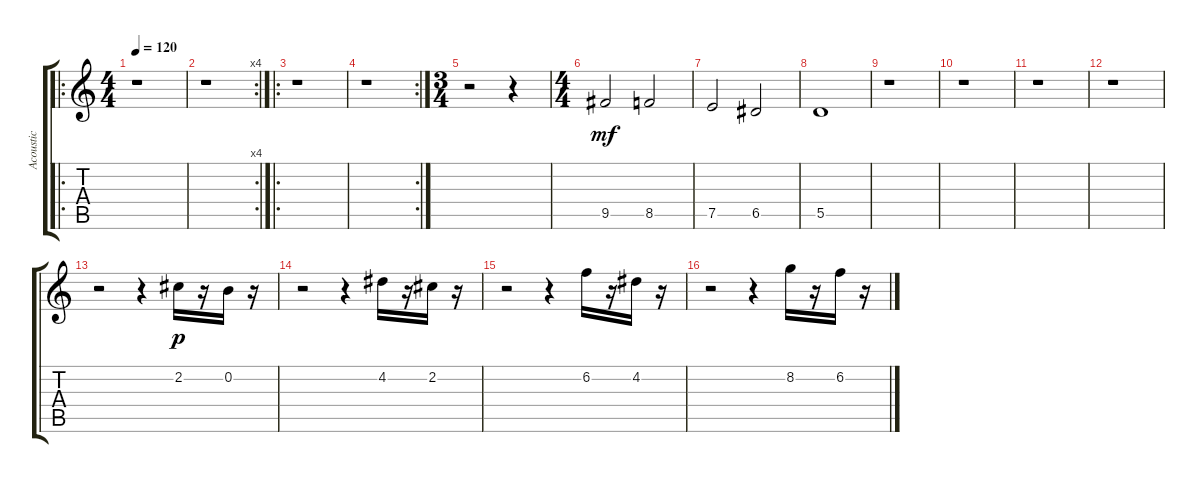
\track ("Acoustic" "Acoustic") {instrument acousticguitarsteel}
\staff {score tabs}
\tuning (E4 B3 G3 D3 A2 E2) {hide}
\ro
\ts (4 4)
\tempo 120
\clef g2
\ks c
r.1{dy mf instrument acousticguitarsteel} |
\rc 4
r.1 |
\ro
r.1 |
\rc 2
r.1 |
\ts (3 4)
r.2 r.4 |
\ts (4 4)
9.5.2 8.5.2 |
7.5.2 6.5.2 |
5.5.1 |
r.1 |
r.1 |
r.1 |
r.1 |
r.2 r.4 2.2.16{dy p} r.16 0.2.16 r.16 |
r.2 r.4 4.2.16 r.16 2.2.16 r.16 |
r.2 r.4 6.2.16 r.16 4.2.16 r.16 |
r.2 r.4 8.2.16 r.16 6.2.16 r.16
